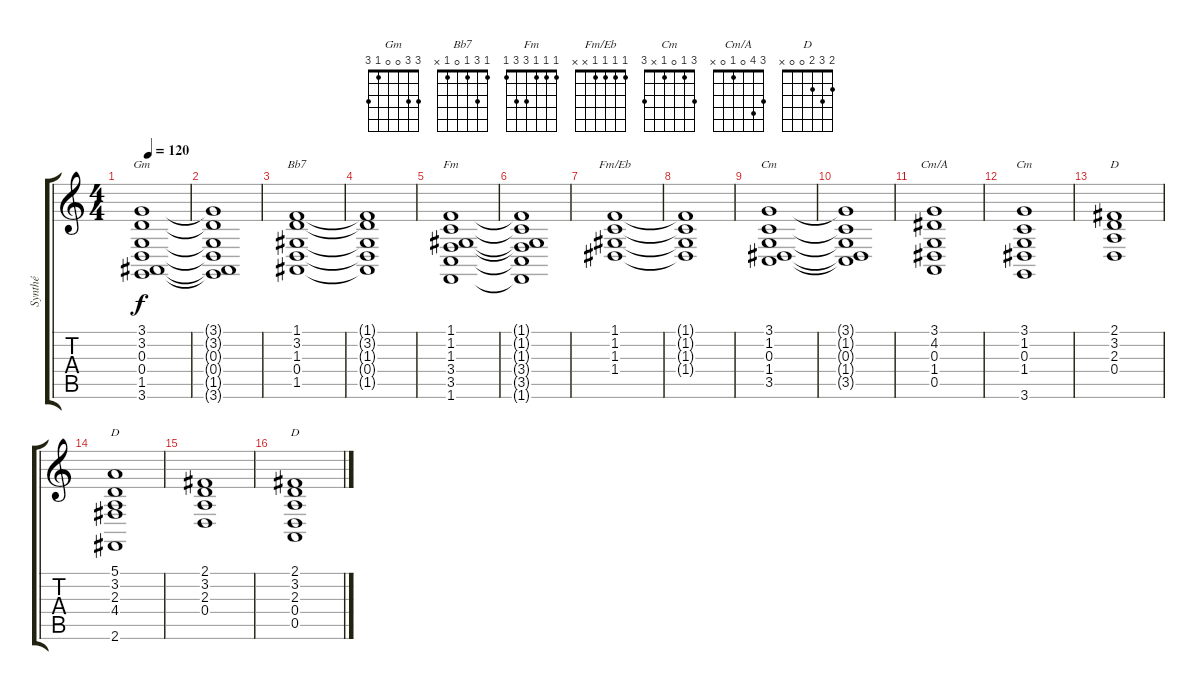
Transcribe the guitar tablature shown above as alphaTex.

\track ("Synthé" "Synthé") {instrument drawbarorgan}
\staff {score tabs}
\tuning (E4 B3 G3 D3 A2 E2) {hide}
\chord ("Gm" 3 3 0 0 1 3)
\chord ("Bb7" 1 3 1 0 1 x)
\chord ("Fm" 1 1 1 3 3 1)
\chord ("Fm/Eb" 1 1 1 1 x x)
\chord ("Cm" 3 1 0 1 3 x)
\chord ("Cm/A" 3 4 0 1 0 x)
\chord ("Cm" 3 1 0 1 x 3)
\chord ("D" 2 3 2 0 x x)
\chord ("D" 5 3 2 4 x 2)
\chord ("D" 2 3 2 0 0 x)
\ts (4 4)
\tempo 120
\clef g2
\ks c
(3.1 3.2 0.3 0.4 1.5 3.6).1{ch "Gm" dy f} |
(3.1{t} 3.2{t} 0.3{t} 0.4{t} 1.5{t} 3.6{t}).1 |
(1.1 3.2 1.3 0.4 1.5).1{ch "Bb7"} |
(1.1{t} 3.2{t} 1.3{t} 0.4{t} 1.5{t}).1 |
(1.1 1.2 1.3 3.4 3.5 1.6).1{ch "Fm"} |
(1.1{t} 1.2{t} 1.3{t} 3.4{t} 3.5{t} 1.6{t}).1 |
(1.1 1.2 1.3 1.4).1{ch "Fm/Eb"} |
(1.1{t} 1.2{t} 1.3{t} 1.4{t}).1 |
(3.1 1.2 0.3 1.4 3.5).1{ch "Cm"} |
(3.1{t} 1.2{t} 0.3{t} 1.4{t} 3.5{t}).1 |
(3.1 4.2 0.3 1.4 0.5).1{ch "Cm/A"} |
(3.1 1.2 0.3 1.4 3.6).1{ch "Cm"} |
(2.1 3.2 2.3 0.4).1{ch "D"} |
(5.1 3.2 2.3 4.4 2.6).1{ch "D"} |
(2.1 3.2 2.3 0.4).1 |
(2.1 3.2 2.3 0.4 0.5).1{ch "D"}
